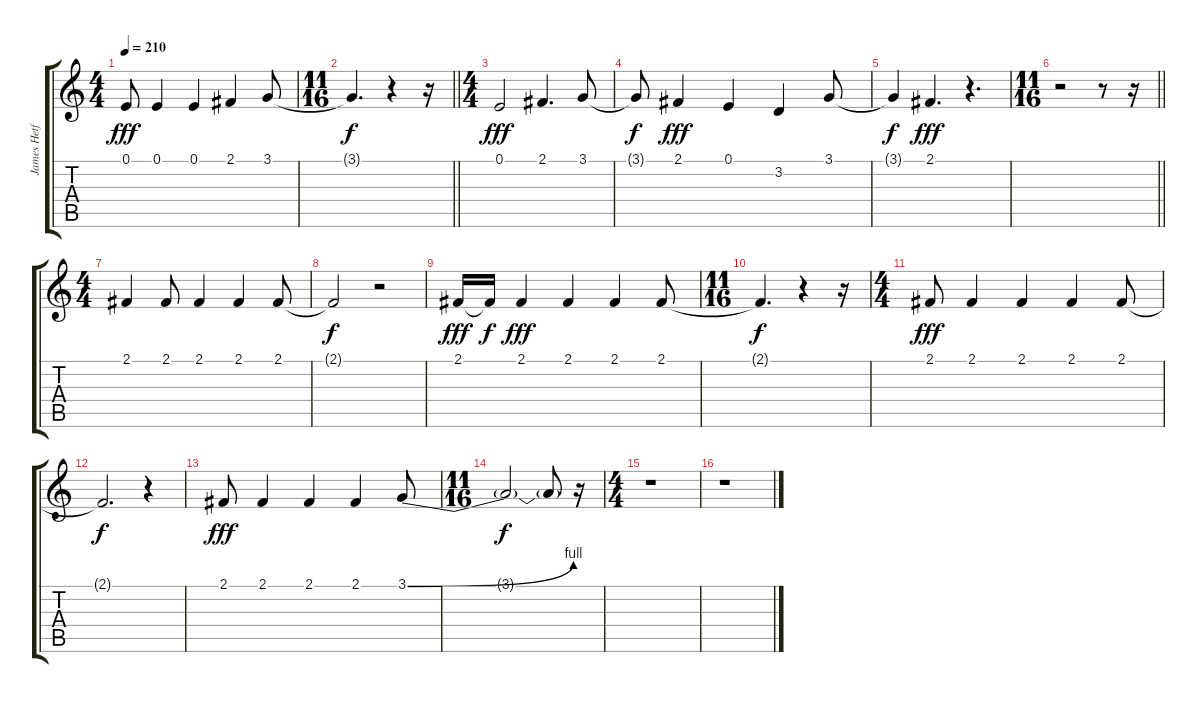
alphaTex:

\track ("James Hetfield Voice" "James Hetf") {instrument lead6voice}
\staff {score tabs}
\tuning (E4 B3 G3 D3 A2 E2) {hide}
\ts (4 4)
\tempo 210
\clef g2
\ks c
0.1.8{dy fff} 0.1.4 0.1.4 2.1.4 3.1.8 |
\ts (11 16)
\barLineRight lightlight
3.1{t}.4{d dy f} r.4 r.16 |
\ts (4 4)
0.1.2{dy fff} 2.1.4{d} 3.1.8 |
3.1{t}.8{dy f} 2.1.4{dy fff} 0.1.4 3.2.4 3.1.8 |
3.1{t}.4{dy f} 2.1.4{d dy fff} r.4{d} |
\ts (11 16)
\barLineRight lightlight
r.2 r.8 r.16 |
\ts (4 4)
2.1.4 2.1.8 2.1.4 2.1.4 2.1.8 |
2.1{t}.2{dy f} r.2 |
2.1.16{dy fff} 2.1{t}.16{dy f} 2.1.4{dy fff} 2.1.4 2.1.4 2.1.8 |
\ts (11 16)
2.1{t}.4{d dy f} r.4 r.16 |
\ts (4 4)
2.1.8{dy fff} 2.1.4 2.1.4 2.1.4 2.1.8 |
2.1{t}.2{d dy f} r.4 |
2.1.8{dy fff} 2.1.4 2.1.4 2.1.4 3.1{be (bend 0 0 60 4)}.8 |
\ts (11 16)
3.1{t}.2{dy f} 3.1{t}.8 r.16 |
\ts (4 4)
r.1 |
r.1
